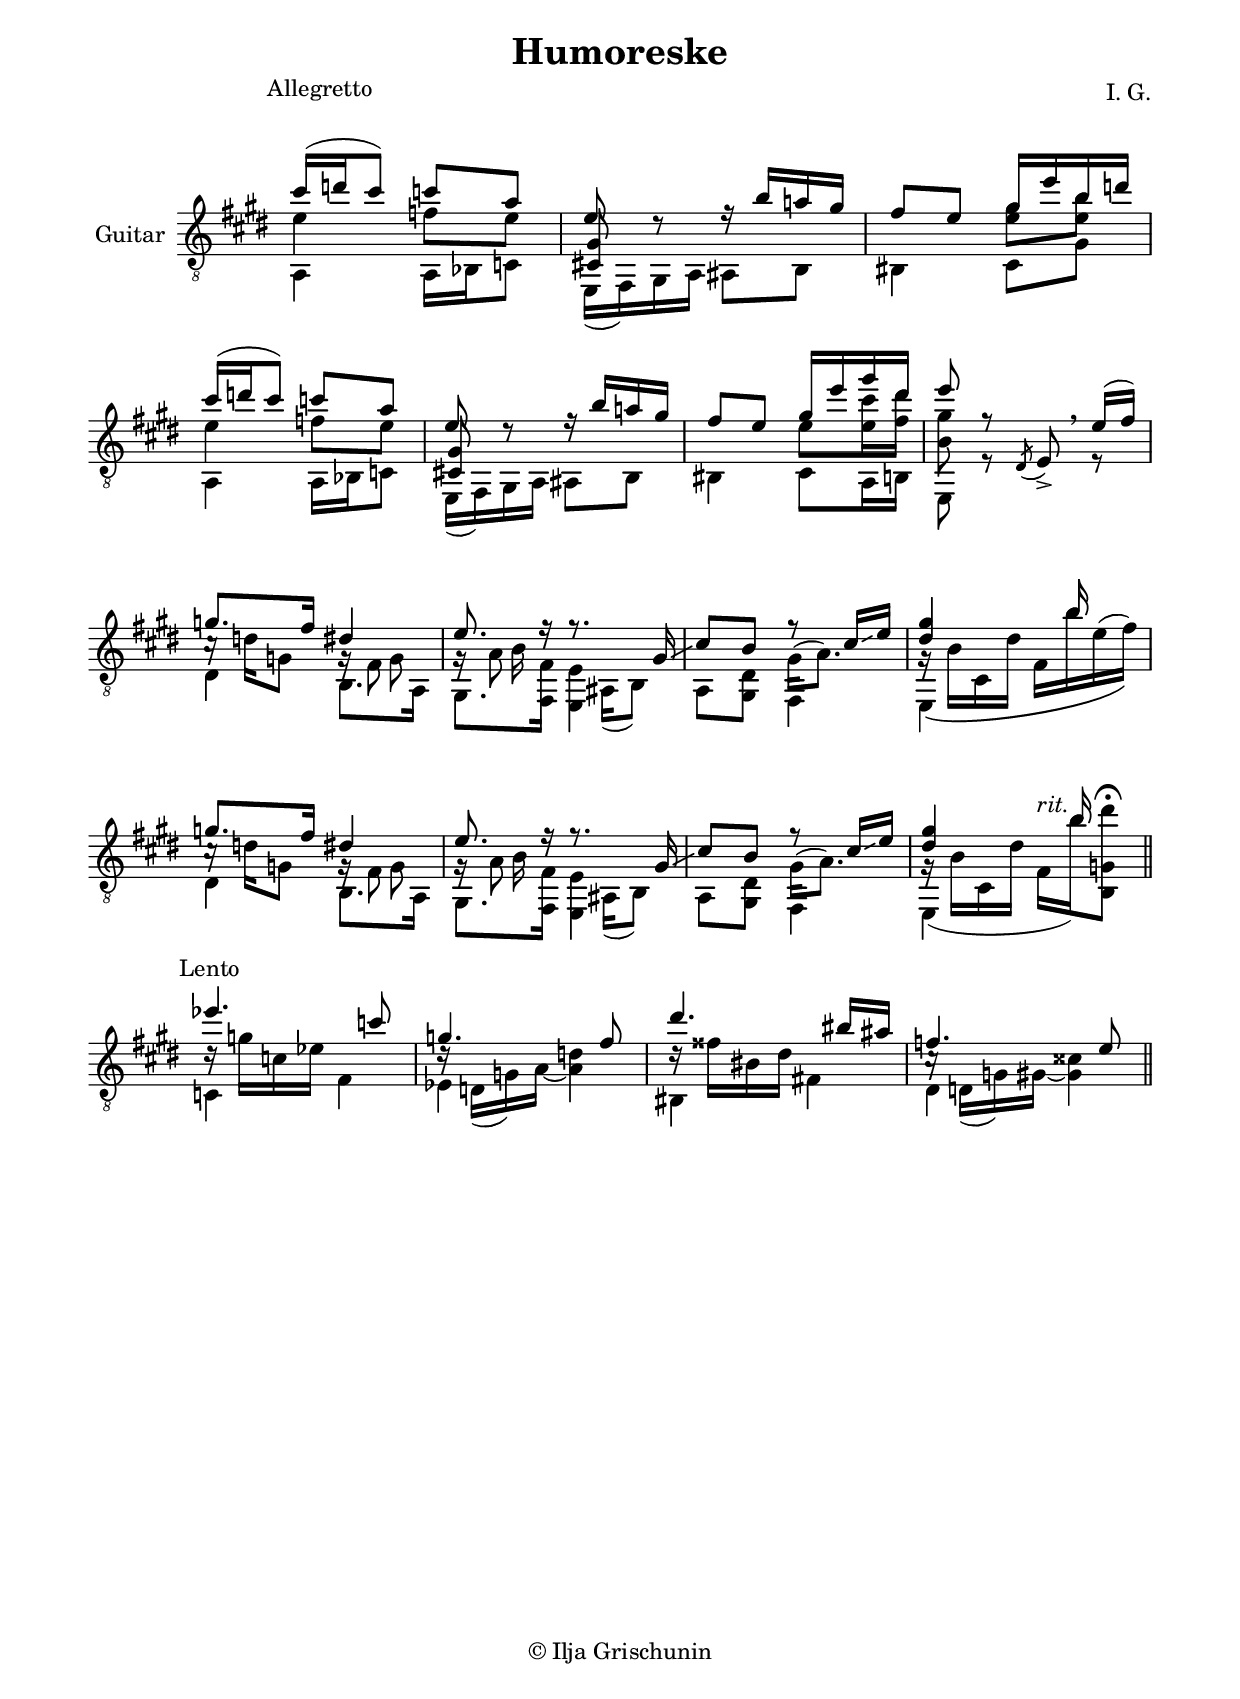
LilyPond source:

\version "2.19.15"

\language "deutsch"

\header {
  title = "Humoreske"
  composer = "I. G."
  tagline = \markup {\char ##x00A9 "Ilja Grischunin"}
}

\paper {
  #(set-paper-size "a4")
  top-markup-spacing.basic-distance = 6
  markup-system-spacing.basic-distance = 19
  top-system-spacing.basic-distance = 20
  system-system-spacing.basic-distance = 20
  %score-system-spacing.basic-distance = 28
  last-bottom-spacing.basic-distance = 20

  %two-sided = ##t
  %inner-margin = 25
  %outer-margin = 15
  left-margin = 15
  right-margin = 15
}

\layout {
  \context {
    \Voice
    \override Glissando.thickness = #1.5
    \override Glissando.gap = #0.1
  }
  \context {
    \Score
    \remove "Bar_number_engraver"
  }
}
%%%%%%%%%%%%%%%%%%%%%%%%%%%%%%%%%%%%%%
#(define RH rightHandFinger)

xLV = #(define-music-function (parser location further) (number?) #{
  \once \override LaissezVibrerTie.X-extent = #'(0 . 0)
  \once \override LaissezVibrerTie.details.note-head-gap = #(/
                                                             further -2)
  \once \override LaissezVibrerTie.extra-offset = #(cons (/
                                                          further 2) 0)
         #})

stringNumberSpanner =
#(define-music-function (parser location StringNumber) (string?)
   #{
     \override TextSpanner.font-size = #-5
     \override TextSpanner.dash-fraction = #0.3
     \override TextSpanner.dash-period = #1.5
     \override TextSpanner.bound-details.right.arrow = ##t
     \override TextSpanner.arrow-width = #0.2
     \override TextSpanner.arrow-length = #0.7
     \override TextSpanner.bound-details.left.stencil-align-dir-y = #CENTER
     \override TextSpanner.bound-details.left.text = \markup { \circle \number #StringNumber }
   #})

stringNumSpan =
#(define-music-function (parser location StringNumber) (string?)
   #{
     \override TextSpanner.font-size = #-5
     \override TextSpanner.dash-fraction = #0.3
     \override TextSpanner.dash-period = #1.5
     %\override TextSpanner.bound-details.right.arrow = ##t
     %\override TextSpanner.arrow-width = #0.2
     %\override TextSpanner.arrow-length = #0.7
     \override TextSpanner.bound-details.left.stencil-align-dir-y = #CENTER
     \override TextSpanner.bound-details.left.text = \markup { \circle \number #StringNumber }
   #})

%%%%%%%%%%%%%%%%%%%%%%%%%%%%%%%%%%%%%%
\score {
  \new Staff \with {
    instrumentName = "Guitar"
  }
  \relative {
    \clef "treble_8"
    \key e \major
    \time 2/4
    \override Staff.TimeSignature.stencil = ##f
    \override Score.RehearsalMark.extra-offset = #'(0 . 3.5)
    \mark \markup {\fontsize #-2 {Allegretto}}
    <<
      {
        cis''16( d cis8) c a
      }
      \\
      {
        e4 f8 e
      }
      \\
      {
        \voiceTwo
        a,,4 a16 b c8
      }
    >>
    <<
      {
        e'8 d\rest
      }
      \\
      {
        \voiceOne
        \once\override NoteColumn.force-hshift = #.2
        <cis,! gis'>8 s
      }
      \\
      {
        \voiceTwo
        e,16( fis) gis a
      }
    >>
    <<
      {
        r16 h'' a! gis fis8 e
      }
      \\
      {
        ais,,8 h his4
      }
    >>
    <<
      {
        gis''16 e' h d
      }
      \\
      {
        \once\override Beam.positions = #'(-1 . 0)
        <e, gis>8 <e h'>
      }
      \\
      {
        \voiceTwo
        cis,8 gis'
      }
    >>
    <<
      {
        cis'16( d cis8) c a
      }
      \\
      {
        e4 f8 e
      }
      \\
      {
        \voiceTwo
        a,,4 a16 b c8
      }
    >>
    <<
      {
        e'8 d\rest
      }
      \\
      {
        \voiceOne
        \once\override NoteColumn.force-hshift = #.2
        <cis,! gis'>8 s
      }
      \\
      {
        \voiceTwo
        e,16( fis) gis a
      }
    >>
    <<
      {
        r16 h'' a! gis fis8 e
      }
      \\
      {
        ais,,8 h his4
      }
    >>
    <<
      {
        gis''16 e' gis dis e8 r
      }
      \\
      {
        \once\override Beam.positions = #'(-1.3 . -1.3)
        e,8 <e cis'>16 <fis dis'> <h, gis'>8 s
      }
      \\
      {
        \voiceTwo
        cis,8 a16 h e,8 r
      }
    >>
    \override BreathingSign.extra-offset = #'(-.5 . 0)
    \acciaccatura dis'8 e->\breathe
    <<
      {
        e'16(fis)
      }
      \\
      {
        r8
      }
    >>
    <<
      {
        g8. fis16
      }
      \\
      {
        c16\rest d g,8
      }
      \\
      {
        \voiceTwo
        dis4
      }
    >>
    <<
      {
        dis'4 e8. r16
      }
      \\
      {
        g,16\rest fis8 s16 g\rest a8 s16
      }
      \\
      {
        \voiceTwo
        s8 g s h16 s
      }
      \\
      {
        \voiceTwo
        h,8. a16 gis8. <fis fis'>16
      }
    >>
    <<
      {
        r8. gis'16\glissando cis8 h r cis16\glissando e <dis gis>4 s16 h' s8
      }
      \\
      {
        s16 ais,,( h8) s4 gis'16^( a8.) g16\rest\( h cis, dis' fis, h' e,^( fis)\)
      }
      \\
      {
        \voiceTwo
        <e,, e'>4 a8 <gis dis'> fis4 e s
      }
    >>
    <<
      {
        g''8. fis16
      }
      \\
      {
        c16\rest d g,8
      }
      \\
      {
        \voiceTwo
        dis4
      }
    >>
    <<
      {
        dis'4 e8. r16
      }
      \\
      {
        g,16\rest fis8 s16 g\rest a8 s16
      }
      \\
      {
        \voiceTwo
        s8 g s h16 s
      }
      \\
      {
        \voiceTwo
        h,8. a16 gis8. <fis fis'>16
      }
    >>
    <<
      {
        r8. gis'16\glissando cis8 h r cis16\glissando e <dis gis>4 s16 h' s8
      }
      \\
      {
        s16 ais,,( h8) s4 gis'16^( a8.) g16\rest( h cis, dis' fis,^\markup{\italic rit.}
        h')%\glissando
        <h,, g' dis''>8^\fermata
      }
      \\
      {
        \voiceTwo
        <e, e'>4 a8 <gis dis'> fis4 e s
      }
    >>
    \bar "||"
    \override Score.RehearsalMark.extra-offset = #'(0 . .5)
    \mark \markup {\fontsize #-2 {Lento}}
    <<
      {
        es'''4. c8 g4. fis8 dis'4. his16 ais f4. e8
      }
      \\
      {
        d16\rest g c, es s4 d16\rest d,( g) a~ <a d>4
        d16\rest fisis his, dis s4 c16\rest d,( g) gis~ <gis cisis>4
      }
      \\
      {
        \voiceTwo
        c,4 fis es s his fis'! dis s
      }
    >>
    \bar "||"
    <<
      {
        
      }
      \\
      {
        
      }
      \\
      {
        
      }
      \\
      {
        
      }
    >>
  }
}
